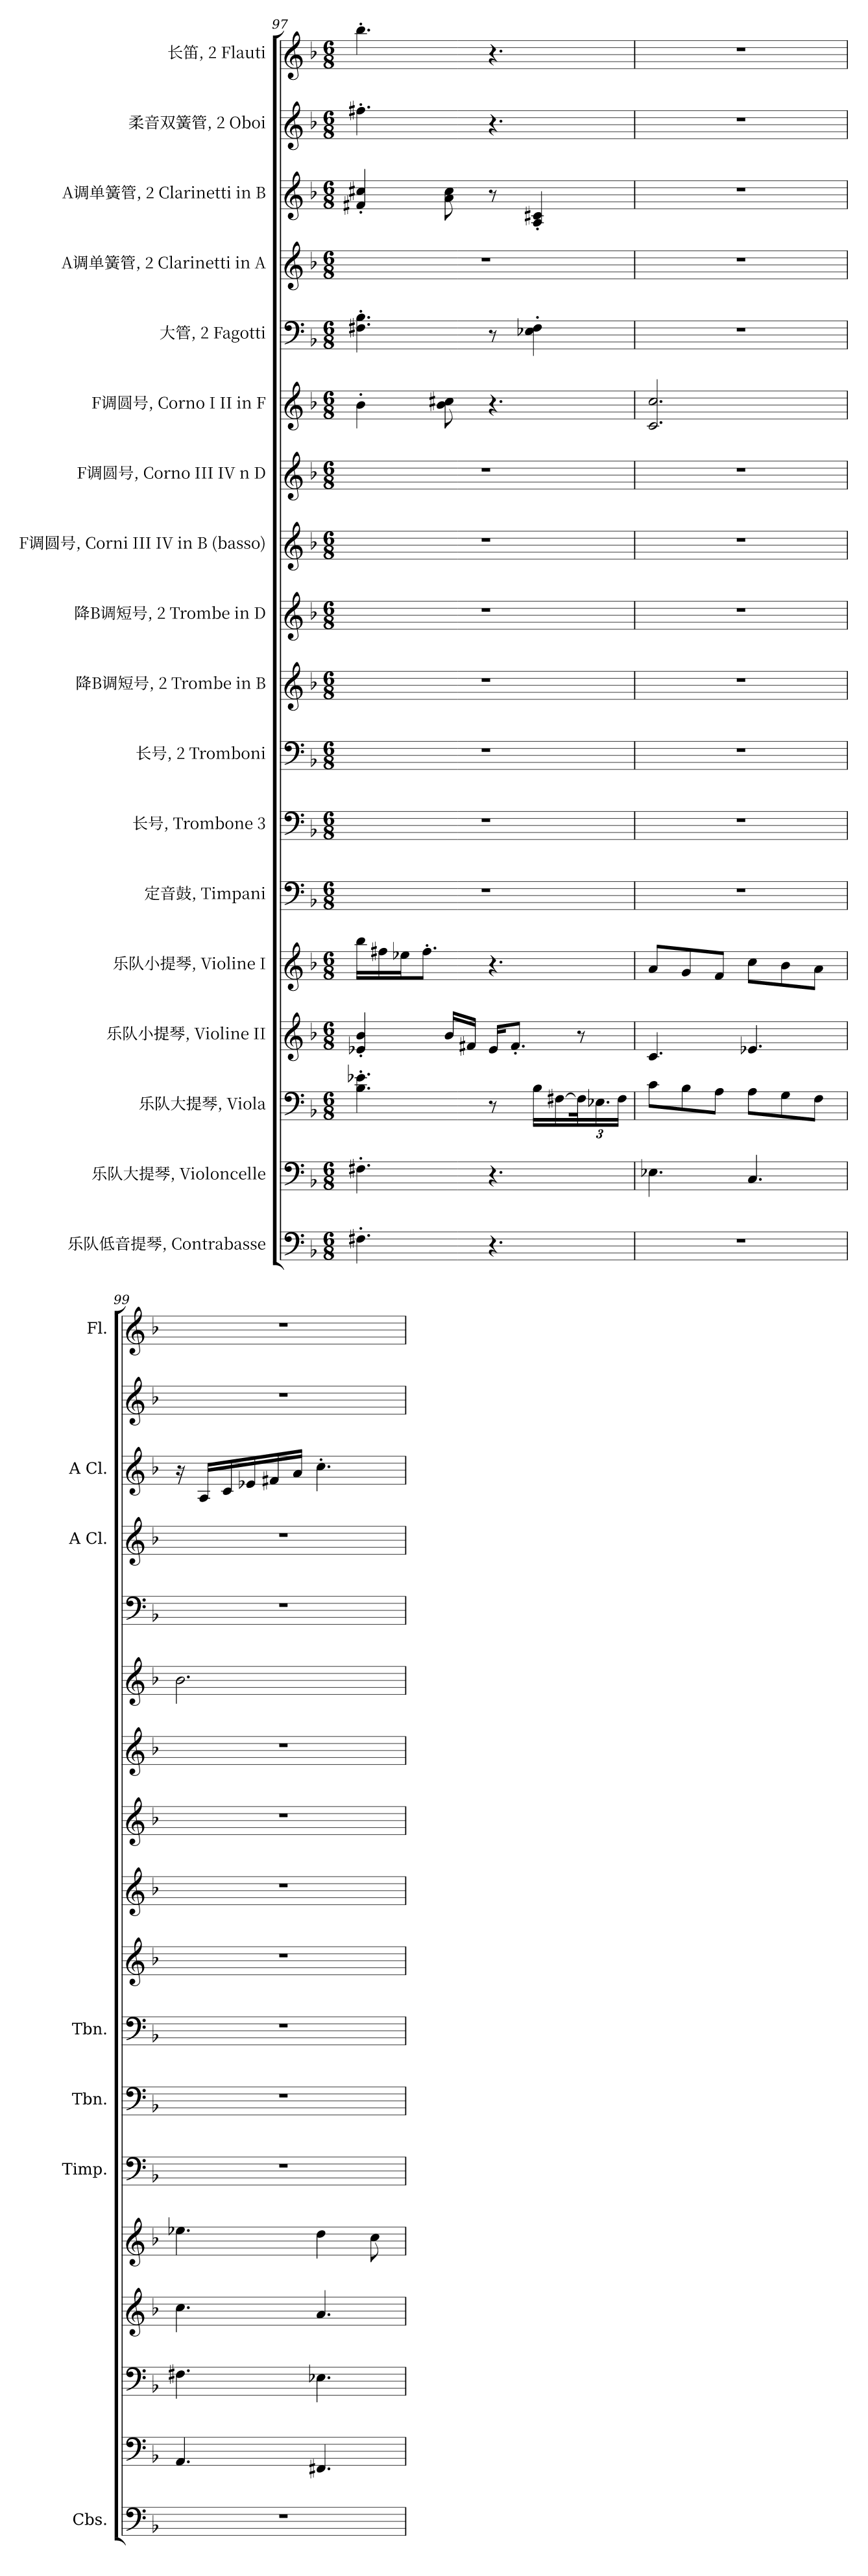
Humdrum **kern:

**kern	**kern	**kern	**kern	**kern	**kern	**kern	**kern	**kern	**kern	**kern	**kern	**kern	**kern	**kern	**kern	**kern	**kern
*part18	*part17	*part16	*part15	*part14	*part13	*part12	*part11	*part10	*part9	*part8	*part7	*part6	*part5	*part4	*part3	*part2	*part1
*staff18	*staff17	*staff16	*staff15	*staff14	*staff13	*staff12	*staff11	*staff10	*staff9	*staff8	*staff7	*staff6	*staff5	*staff4	*staff3	*staff2	*staff1
*I"乐队低音提琴, Contrabasse	*I"乐队大提琴, Violoncelle	*I"乐队大提琴, Viola	*I"乐队小提琴, Violine II	*I"乐队小提琴, Violine I	*I"定音鼓, Timpani	*I"长号, Trombone 3	*I"长号, 2 Tromboni	*I"降B调短号, 2 Trombe in B	*I"降B调短号, 2 Trombe in D	*I"F调圆号, Corni III IV in B (basso)	*I"F调圆号, Corno III IV n D	*I"F调圆号, Corno I II in F	*I"大管, 2 Fagotti	*I"A调单簧管, 2 Clarinetti in A	*I"A调单簧管, 2 Clarinetti in B	*I"柔音双簧管, 2 Oboi	*I"长笛, 2 Flauti
*I'Cbs.	*	*	*	*	*I'Timp.	*I'Tbn.	*I'Tbn.	*	*	*	*	*	*	*I'A Cl.	*I'A Cl.	*	*I'Fl.
!!LO:PB:g=z
*clefF4	*clefF4	*clefF4	*clefG2	*clefG2	*clefF4	*clefF4	*clefF4	*clefG2	*clefG2	*clefG2	*clefG2	*clefG2	*clefF4	*clefG2	*clefG2	*clefG2	*clefG2
*ITrd7c12	*	*	*	*	*	*	*	*ITrd1c2	*ITrd1c2	*ITrd4c7	*ITrd4c7	*ITrd4c7	*	*ITrd2c3	*ITrd2c3	*ITrd2c3	*
*k[b-]	*k[b-]	*k[b-]	*k[b-]	*k[b-]	*k[b-]	*k[b-]	*k[b-]	*k[b-e-a-]	*k[b-e-a-]	*k[b-e-]	*k[b-e-]	*k[b-e-]	*k[b-]	*k[f#c#]	*k[f#c#]	*k[f#c#]	*k[b-]
*M6/8	*M6/8	*M6/8	*M6/8	*M6/8	*M6/8	*M6/8	*M6/8	*M6/8	*M6/8	*M6/8	*M6/8	*M6/8	*M6/8	*M6/8	*M6/8	*M6/8	*M6/8
*MM88	*MM88	*MM88	*MM88	*MM88	*MM88	*MM88	*MM88	*MM88	*MM88	*MM88	*MM88	*MM88	*MM88	*MM88	*MM88	*MM88	*MM88
=97	=97	=97	=97	=97	=97	=97	=97	=97	=97	=97	=97	=97	=97	=97	=97	=97	=97
4.FF#X'\	4.F#X'\	4.B-\' 4.e-X\'	4e-X/' 4b-/'	16bb-\LL	2.r	2.r	2.r	2.r	2.r	2.r	2.r	4e-'\	4.F#X\' 4.B-\'	2.r	4d#X/' 4a#X/'	4.dd#X'\	4.bb-'\
.	.	.	.	16ff#X\	.	.	.	.	.	.	.	.	.	.	.	.	.
.	.	.	.	16ee-X\J	.	.	.	.	.	.	.	.	.	.	.	.	.
.	.	.	.	8.ff#'\J	.	.	.	.	.	.	.	.	.	.	.	.	.
.	.	.	16b-/LL	.	.	.	.	.	.	.	.	8e-\ 8f#X\	.	.	8f#\ 8a#\	.	.
.	.	.	16f#X/JJ	.	.	.	.	.	.	.	.	.	.	.	.	.	.
*	*	*	*	*	*	*	*	*	*	*	*	*	*	*	*	*	*MM92
4.r	4.r	8r	16e-/KL	4.r	.	.	.	.	.	.	.	4.r	8r	.	8r	4.r	4.r
.	.	.	8.f#'/J	.	.	.	.	.	.	.	.	.	.	.	.	.	.
.	.	16B-\LL	.	.	.	.	.	.	.	.	.	.	4E-X\' 4F#\'	.	4F#/' 4A#X/'	.	.
.	.	[16F#X\	.	.	.	.	.	.	.	.	.	.	.	.	.	.	.
*	*	*Xbrackettup	*	*	*	*	*	*	*	*	*	*	*	*	*	*	*
.	.	48F#\K]	8r	.	.	.	.	.	.	.	.	.	.	.	.	.	.
.	.	24.E-X\	.	.	.	.	.	.	.	.	.	.	.	.	.	.	.
.	.	24F#\JJ	.	.	.	.	.	.	.	.	.	.	.	.	.	.	.
=98	=98	=98	=98	=98	=98	=98	=98	=98	=98	=98	=98	=98	=98	=98	=98	=98	=98
*	*	*	*	*	*	*	*	*	*	*	*	*	*	*	*	*	*MM83
2.r	4.E-X\	8c\L	4.c/	8a/L	2.r	2.r	2.r	2.r	2.r	2.r	2.r	2.F/ 2.f/	2.r	2.r	2.r	2.r	2.r
.	.	8B-\	.	8g/	.	.	.	.	.	.	.	.	.	.	.	.	.
.	.	8A\J	.	8f/J	.	.	.	.	.	.	.	.	.	.	.	.	.
.	4.C/	8A\L	4.e-X/	8cc\L	.	.	.	.	.	.	.	.	.	.	.	.	.
.	.	8G\	.	8b-\	.	.	.	.	.	.	.	.	.	.	.	.	.
.	.	8F\J	.	8a\J	.	.	.	.	.	.	.	.	.	.	.	.	.
=99	=99	=99	=99	=99	=99	=99	=99	=99	=99	=99	=99	=99	=99	=99	=99	=99	=99
*	*	*	*	*	*	*	*	*	*	*	*	*	*	*	*	*	*MM91
2.r	4.AA/	4.F#X\	4.cc\	4.ee-X\	2.r	2.r	2.r	2.r	2.r	2.r	2.r	2.e-\	2.r	2.r	16r	2.r	2.r
.	.	.	.	.	.	.	.	.	.	.	.	.	.	.	16F#/LL	.	.
.	.	.	.	.	.	.	.	.	.	.	.	.	.	.	16A/	.	.
.	.	.	.	.	.	.	.	.	.	.	.	.	.	.	16cn/	.	.
.	.	.	.	.	.	.	.	.	.	.	.	.	.	.	16d#X/	.	.
.	.	.	.	.	.	.	.	.	.	.	.	.	.	.	16f#/JJ	.	.
.	4.FF#X/	4.E-X\	4.a/	4dd\	.	.	.	.	.	.	.	.	.	.	4.a'\	.	.
.	.	.	.	8cc\	.	.	.	.	.	.	.	.	.	.	.	.	.
=	=	=	=	=	=	=	=	=	=	=	=	=	=	=	=	=	=
*-	*-	*-	*-	*-	*-	*-	*-	*-	*-	*-	*-	*-	*-	*-	*-	*-	*-
